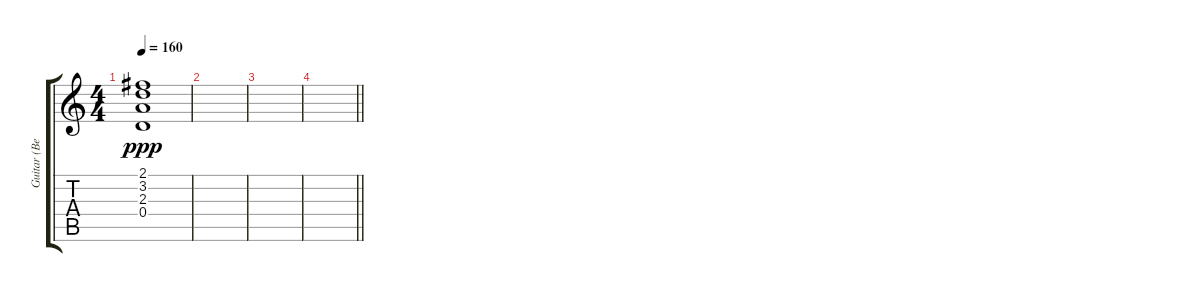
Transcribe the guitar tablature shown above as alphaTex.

\track ("Guitar (Bernard Sumner)" "Guitar (Be") {instrument electricguitarjazz}
\staff {score tabs}
\tuning (E4 B3 G3 D3 A2 E2) {hide}
\ts (4 4)
\tempo 160
\clef g2
\ks c
(2.1 3.2 2.3 0.4).1{dy ppp} |
|
|
\barLineRight lightlight
